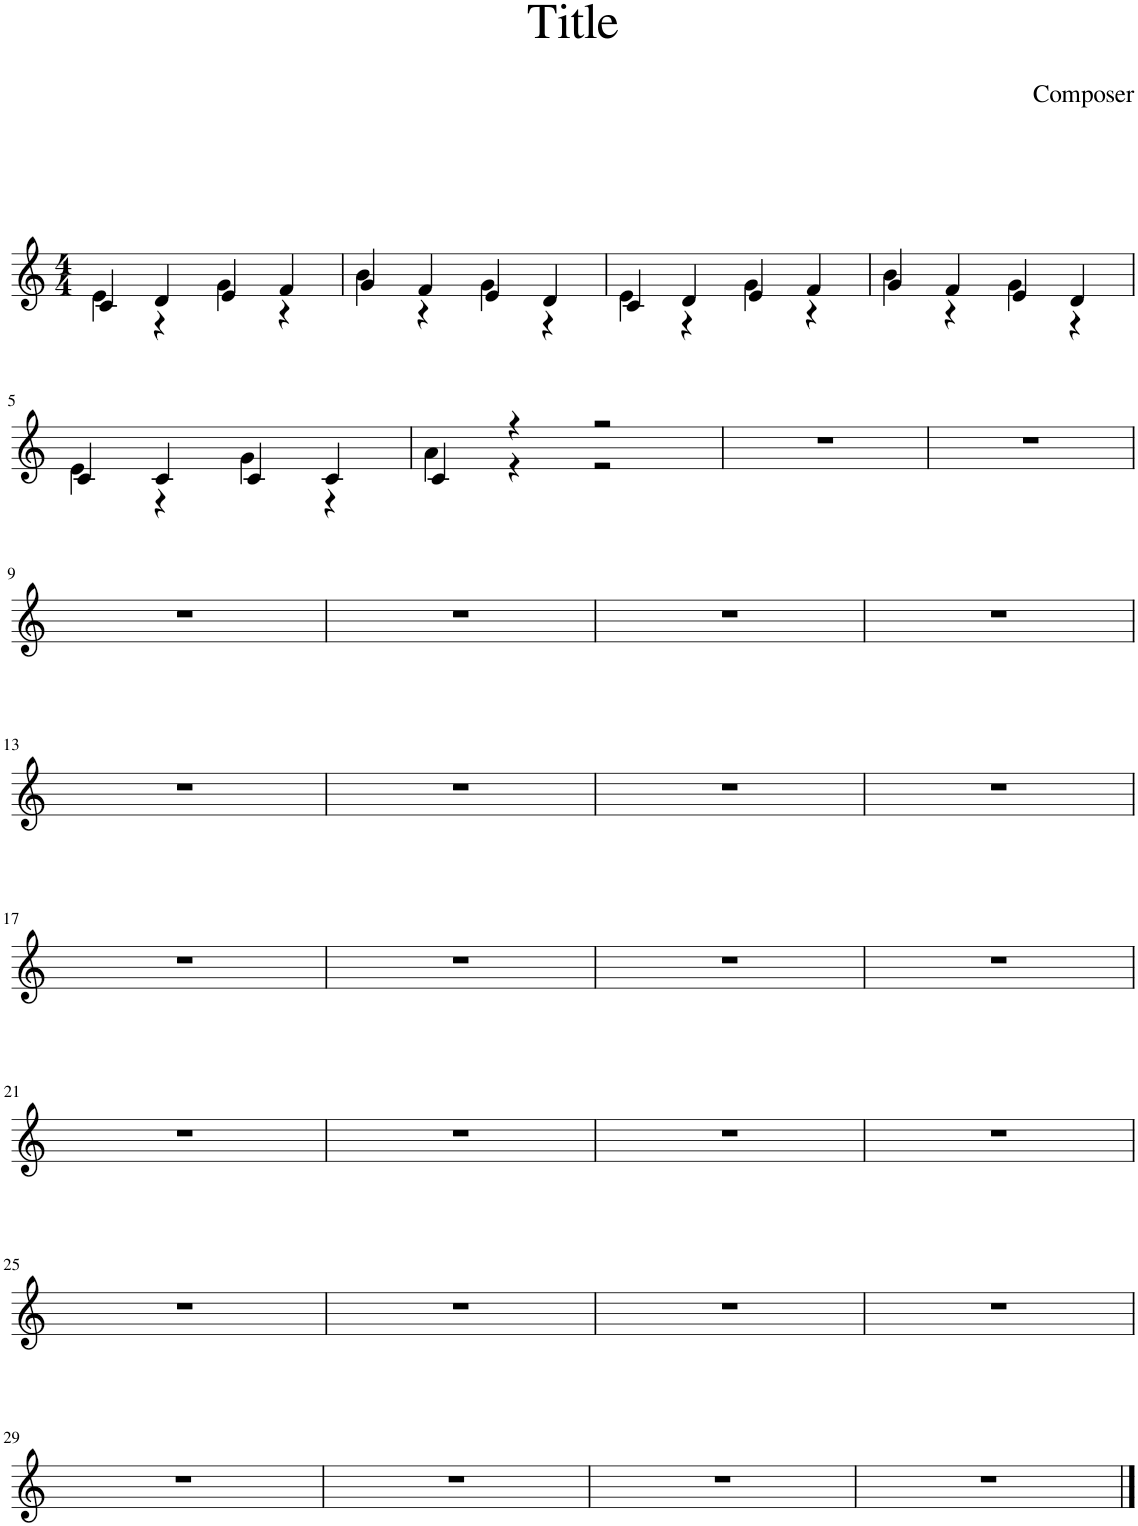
**kern
*part1
*staff1
*I"Soprano
*I'S.
*clefG2
*k[]
*M4/4
=1
*^
4c/	4e\
4d/	4r
4e/	4g\
4f/	4r
=2	=2
4g/	4b\
4f/	4r
4e/	4g\
4d/	4r
=3	=3
4c/	4e\
4d/	4r
4e/	4g\
4f/	4r
=4	=4
4g/	4b\
4f/	4r
4e/	4g\
4d/	4r
!!LO:LB:g=z	!!
=5	=5
4c/	4e\
4c/	4r
4c/	4g\
4c/	4r
=6	=6
4c/	4a\
4r	4r
2r	2r
*v	*v
=7
1r
=8
1r
!!LO:LB:g=z
=9
1r
=10
1r
=11
1r
=12
1r
!!LO:LB:g=z
=13
1r
=14
1r
=15
1r
=16
1r
!!LO:LB:g=z
=17
1r
=18
1r
=19
1r
=20
1r
!!LO:LB:g=z
=21
1r
=22
1r
=23
1r
=24
1r
!!LO:LB:g=z
=25
1r
=26
1r
=27
1r
=28
1r
!!LO:LB:g=z
=29
1r
=30
1r
=31
1r
=32
1r
==
*-
